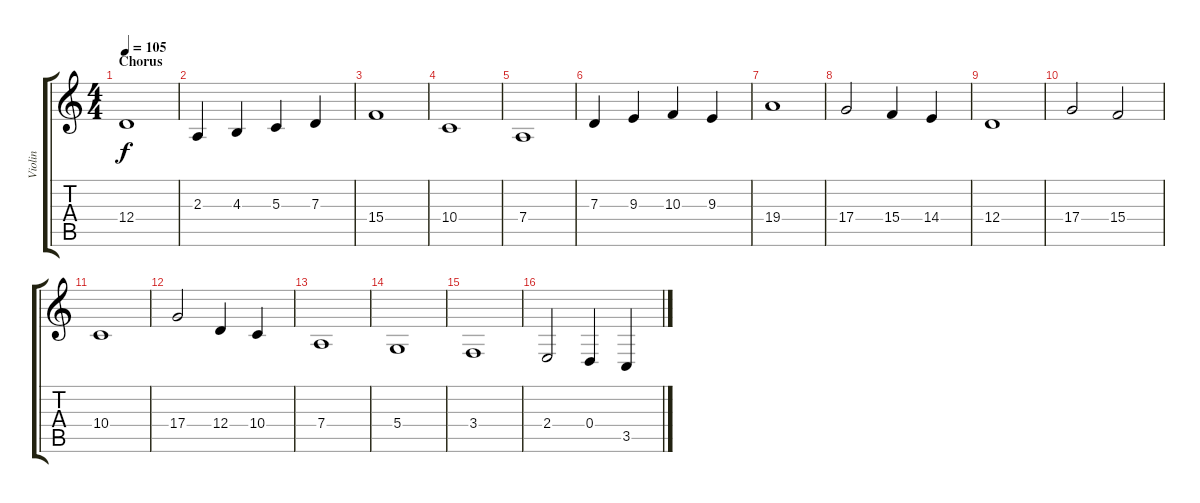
\track ("Violin" "Violin") {instrument violin}
\staff {score tabs}
\tuning (E4 B3 G3 D3 A2 D2) {hide}
\ts (4 4)
\section ("" "Chorus")
\tempo 105
\clef g2
\ks c
12.4.1{dy f} |
2.3.4 4.3.4 5.3.4 7.3.4 |
15.4.1 |
10.4.1 |
7.4.1 |
7.3.4 9.3.4 10.3.4 9.3.4 |
19.4.1 |
17.4.2 15.4.4 14.4.4 |
12.4.1 |
17.4.2 15.4.2 |
10.4.1 |
17.4.2 12.4.4 10.4.4 |
7.4.1 |
5.4.1 |
3.4.1 |
2.4.2 0.4.4 3.5.4
